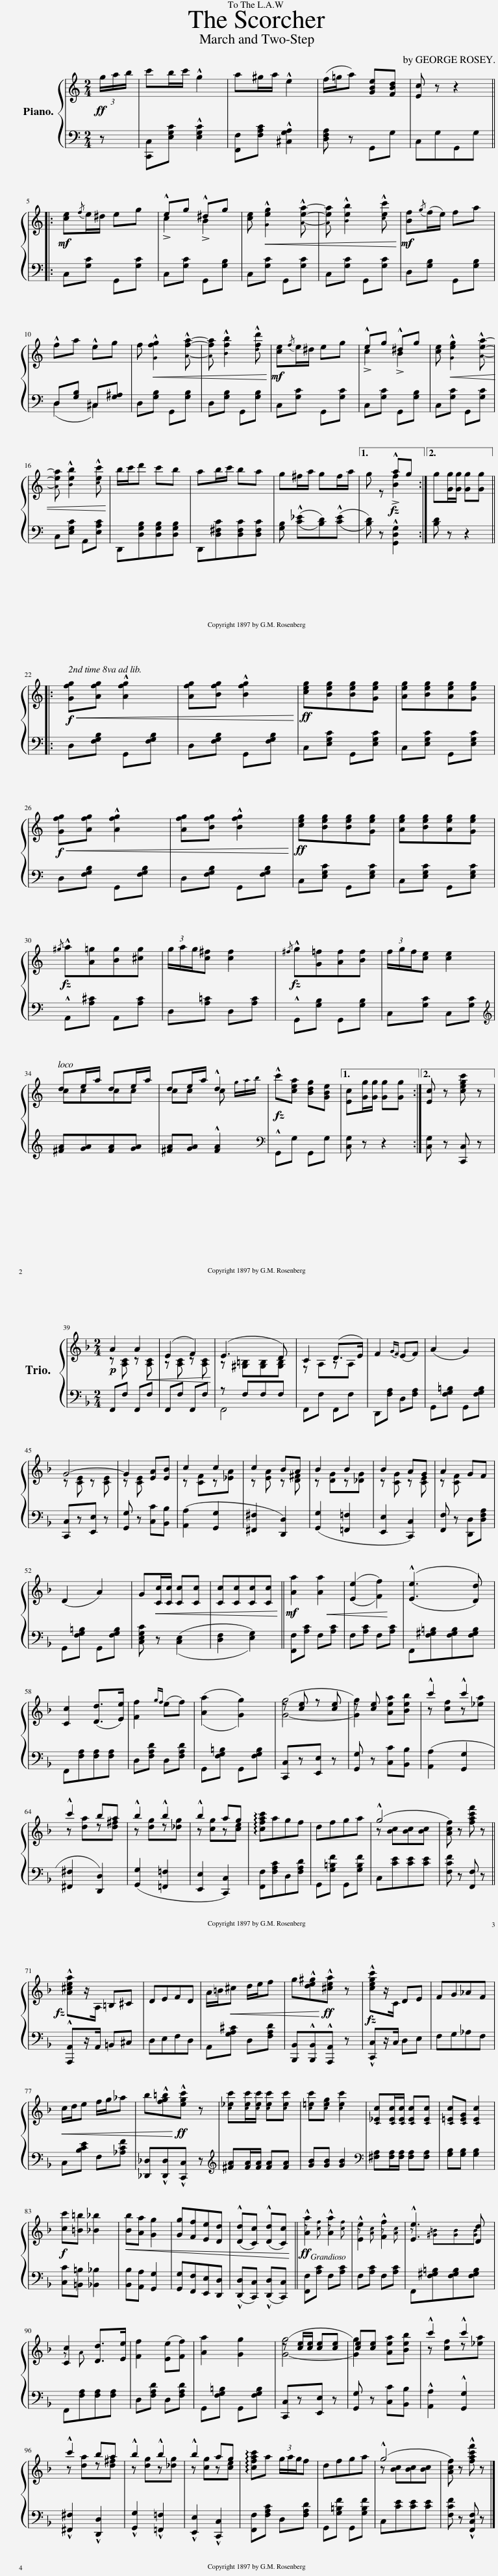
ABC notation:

X:1
%%score { ( 1 3 ) | ( 2 4 ) }
L:1/8
Q:1/4=100
M:2/4
I:linebreak $
K:C
V:1 treble
V:3 treble
V:2 bass
V:4 bass
V:1
!ff! (3g/a/b/ | c'b/c'/ !^!g2 | a^g/a/ !^!e2 | (f/=g/a) [GBe][FBd] | [Ec] z z2 |:$ %5
!mf! [ce]{/f}e/^d/ eg | !>!c2 !>!B2 | [ce]!<(! !^![Geg]2 !^![Aea]- | [Aea] !^![Beb]2 !^![cec']!<)! |!mf! [Bf]{/g}(f/e/) fa |$ %10
 !^!fa !^!eg | f!<(! !^![Gfg]2 !^![Afa]- | [Afa] !^![Bfb]2 !^![dfd']!<)! |!mf! [ce]{/f}e/^d/ eg | !>!c2 !>!B2 | %15
 [ce]!<(! !^![Geg]2 !^![Aea]- |$ [Aea] !^![Beb]2 !^![cec']!<)! | b/c'/d' c'b | ab/c'/ ba | g^f/a/ gf/a/ |1 %20
 g z !>![Bf]2 :|2 g[Gg]/[Gg]/ [Gg][Gg] |:$!f!!<(! [Gfg][Afg] !^![Afg]2 | [Afg][Bfg] !^![Bfg]2!<)! |!ff! [ceg][Beg][Beg][Geg] | %25
 [Aeg][Beg][Aeg][Geg] |$!f!!<(! [Gfg][Afg] !^![Afg]2 | [Afg][Bfg] !^![Bfg]2!<)! |!ff! [ceg][Beg][Beg][Geg] | [Aeg][Beg][Aeg][Geg] |$ %30
{/^g} !^!a[A=g][Bg][^cg] | (3g/a/g/[c^f] [cf]2 |{/^f} !^!g[G=f][Af][Bf] | (3f/g/f/[ce] [ce]2 |$ cccc | %35
 cc c (3g/a/b/ | !^!c'[cea] [Bdg][GBe] |1 [Ec][Gg]/[Gg]/ [Gg][Gg] :|2 [Ec] z [cegc'] z ||$[K:F][M:2/4]!p! A2 A2 | %40
 (E2 F2) | (E3 D) | C2 (D>E) | F2({GF)} (EF) | (A2 G2) |$ %45
 G4- | G2 [EA][EB] | c2 c2 | c2 BA | B2 B2 | %50
 B2 AG | A2 GF |$ (D2 A2) | G!<(![Cc]/[Cc]/ [Cc][Cc] | [Cc][Cc][Cc][Cc]!<)! || %55
!mf! [Aa]2!<(! [Aa]2 | (([Ee]2 [Ff]2))!<)! | ((!^![Ee]3 [Dd])) |$ [Cc]2 ([Dd]>[Ee]) | [Ff]2{gf} (ef) | %60
 (([Aa]2 [Gg]2)) | [Gg]4- | [Gg]2 [Aea][Beb] | !^!c'2 !^!c'2 |$ !^!c'2 ba | %65
 !^!b2 !^!b2 | !^!b2 ag | !arpeggio![cfac']agf | dfga | (!^!g4 | %70
 [Acf]) z [fac'f'] z ||$ !^![A^cea]z/A,/ =B,^C | DEFD | A/=B/!<(!^c d/e/f | g!^![de^g]!<)!!ff!!^![^cea] z | %75
 !^![cegc']z/C/ DE | FG_AF |$!<(! c/d/e f/g/_a | b!^![fg=b]!<)!!ff!!^![egc'] z | [c_ec'][cec']/[cec']/ [cec'][cec'] | %80
 [c=ec'][ceg] [cec']2 | [C_Ec][CEc]/[CEc]/ [CEc][CEc] | [C=Ec][CEG] [CEc]2 |$!f! [cc'][=B=b] [_B_b]2 |!<(! [Bb][Aa] [Gg]2 | %85
 [Gg][Ff][Ee][Dd] | (!^![Dd][Cc]) (!^![Dd][Cc])!<)! ||!ff! !^![Aa]2 !^![Aa]2 | !^![Ee]2 !^![Ff]2 | !^![Ee]3 [Dd] |$ %90
 [Cc]2 [Dd]>[Ee] | [Ff]2 ([Ee][Ff]) | [Aa]2 [Gg]2 | [Gg]4- | [Gg]2 [Aea][Beb] | %95
 !^!c'2 !^!c'2 |$ !^!c'2 ba | !^!b2 !^!b2 | !^!b2 ag | !arpeggio![cfac']a (3g/a/g/f | %100
 dfga | (!^!g4 | [Acf]) z !^![fac'f'] z |] %103
V:2
 z | [C,,C,][E,G,C] !^![E,G,C]2 | [F,,F,][F,A,C] !^![^C,G,A,]2 | [D,F,A,] z G,,G, | C,G,G,,G, |:$ %5
 C,[G,C] G,,[G,C] | C,[G,C] G,,[G,B,] | C,[G,C] G,,[G,C] | C,[G,C] G,,[G,C] | D,[G,B,] G,,[G,B,] |$ %10
 (D,2 ^C,2) | D,[G,B,] G,,[G,B,] | D,[G,B,] G,,[G,B,] | C,[G,C] G,,[G,C] | C,[G,C] G,,[G,B,] | %15
 C,[G,C] G,,[G,C] |$ C,[E,G,C] A,,[E,A,C] | D,,[D,G,B,][D,G,B,][D,G,B,] | D,,[D,^F,C][D,F,C][D,F,C] | [G,B,] ((!^![C_E][B,D]))((!^![CE] |1 %20
 [B,D])) z !^![G,,D,G,]2 :|2 [B,D] z z2 |:$ D,[F,G,B,] G,,[F,G,B,] | D,[F,G,B,] G,,[F,G,B,] | C,[E,G,C] G,,[E,G,C] | %25
 C,[E,G,C] G,,[E,G,C] |$ D,[F,G,B,] G,,[F,G,B,] | D,[F,G,B,] G,,[F,G,B,] | C,[E,G,C] G,,[E,G,C] | C,[E,G,C] G,,[E,G,C] |$ %30
 !^!A,,[A,^C] A,,[A,C] | D,[A,=C] D,[A,C] | !^!G,,[G,B,] G,,[G,B,] | C,[G,C] C,[G,C] |$[K:treble] [^FA][GA][FA][GA] | %35
 [^FA][GA] !^![FA]2 |[K:bass] !^!G,,G, G,,G, |1 [C,G,] z z2 :|2 [C,G,] z [C,,C,] z ||$[K:F][M:2/4] F,,F, F,,F, | %40
 F,,F, F,,F, | F,,4 | F,,F, F,,F, | D,,[F,A,] D,[F,A,] | G,,[F,G,=B,] G,,[F,G,B,] |$ %45
 [C,,C,]z[E,,E,] z | [G,,G,] z [C,C][B,,B,] | ([A,,A,]2 [G,,G,]2 | [^F,,^F,]2 [D,,D,]2) | ([G,,G,]2 [=F,,=F,]2 | %50
 [E,,E,]2 [C,,C,]2) | [F,,F,] z [D,,D,][D,F,A,] |$ G,,[F,G,=B,] G,,[F,G,B,] | [C,E,G,C] z (([C,E,]2 | [D,F,]2 [E,G,]2)) || %55
 [F,,F,][A,C] F,[A,C] | F,[A,C] F,[A,C] | F,,[F,^G,=B,][F,G,B,][F,G,B,] |$ F,,[F,A,][F,A,][F,A,] | D,[F,A,D] D,[F,A,D] | %60
 G,,[F,G,=B,] G,,[F,G,B,] | [C,,C,]z[E,,E,] z | [G,,G,] z [C,C][B,,B,] | ([A,,A,]2 [G,,G,]2 |$ [^F,,^F,]2 [D,,D,]2) | %65
 ([G,,G,]2 [=F,,=F,]2 | [E,,E,]2 [C,,C,]2) | [F,,F,][F,A,C]D,[F,A,D] | G,,[G,=B,F] G,,[G,B,F] | C,[CE][CE][CE] | %70
 [F,CF] z [F,,F,] z ||$ !^![A,,,A,,]z/A,,/ =B,,^C, | D,E,F,D, | A,,[G,A,^C] D,[F,A,D] | [B,,,B,,]!^![B,,,B,,]!^![A,,,A,,] z | %75
 !^![C,,C,]z/C,/ D,E, | F,G,_A,F, |$ C,[B,CE] F,[_A,CF] | [_D,,_D,]!^![D,,D,]!^![C,,C,] z |[K:treble] [^FA][FA]/[FA]/ [FA][FA] | %80
 [GB][GB] [GB]2 |[K:bass] [^F,A,][F,A,]/[F,A,]/ [F,A,][F,A,] | [G,B,][G,B,] [G,B,]2 |$ [C,C][=B,,=B,] [_B,,_B,]2 | [B,,B,][A,,A,] [G,,G,]2 | %85
 [G,,G,][F,,F,][E,,E,][D,,D,] | (!^![D,,D,][C,,C,]) (!^![D,,D,][C,,C,]) || [F,,F,][A,C] F,[A,C] | F,[A,C] F,[A,C] | F,,[F,^G,=B,][F,G,B,][F,G,B,] |$ %90
 F,,[F,A,][F,A,][F,A,] | D,[F,A,D] D,[F,A,D] | G,,[F,G,=B,] G,,[F,G,B,] | [C,,C,]z[E,,E,] z | [G,,G,] z [C,C][B,,B,] | %95
 !^![A,,A,]2 !^![G,,G,]2 |$ !^![^F,,^F,]2 !^![D,,D,]2 | !^![G,,G,]2 !^![=F,,=F,]2 | !^![E,,E,]2 !^![C,,C,]2 | [F,,F,][F,A,C] D,[F,A,D] | %100
 G,,[G,=B,F] G,,[G,B,F] | C,[CE][CE][CE] | [F,CF] z !^![F,,C,F,] z |] %103
V:3
 x | x4 | x4 | x4 | x4 |:$ %5
 x4 | !^!eg !^!^dg | x4 | x4 | x4 |$ %10
 x4 | x4 | x4 | x4 | !^!eg !^!^dg | %15
 x4 |$ x4 | x4 | x4 | x4 |1 %20
 x2 !^!ag :|2 x4 |:$ x4 | x4 | x4 | %25
 x4 |$ x4 | x4 | x4 | x4 |$ %30
 x4 | x4 | x4 | x4 |$ de/a/ de/a/ | %35
 de/a/ !^!d2 | x4 |1 x4 :|2 x4 ||$[K:F][M:2/4] z [A,C] z!<(! [A,C] | %40
 z [A,C] z [A,C]!<)! | z [^G,=B,][G,B,][G,B,] | z A,zA, | x4 | x4 |$ %45
 z [CE] z [CE] | z [CE] x2 | z [CF]z[_EA] | z [EA] z [D^F] | z [DG]z[_DG] | %50
 z [CG] z [CE] | z [CF] x2 |$ x4 | x4 | x4 || %55
 x4 | x4 | x4 |$ x4 | x4 | %60
 x4 | z [ce] z [ce] | z [ce] x2 | z [cf]z[_ea] |$ z [da]z[d^f] | %65
 z [dg]z[_dg] | z [cg]z[ce] | x4 | x4 | z [Bc][Bc][Bc] | %70
 x4 ||$ x4 | x4 | x4 | x4 | %75
 x4 | x4 |$ x4 | x4 | x4 | %80
 x4 | x4 | x4 |$ x4 | x4 | %85
 x4 | x4 || z [cf] z [cf] | z [Ac] z [Ac] | z [^G=B][GB][GB] |$ %90
 z A x2 | x4 | x4 | z [ce]/[ce]/ [ce][ce] | [ce][ce] x2 | %95
 z [cf]z[_ea] |$ z [da]z[d^f] | z [dg]z[_dg] | z [cg]z[ce] | x4 | %100
 x4 | z [Bc][Bc][Bc] | x4 |] %103
V:4
 x | x4 | x4 | x4 | x4 |:$ %5
 x4 | x4 | x4 | x4 | x4 |$ %10
 D,[G,B,] ^C,[G,^A,] | x4 | x4 | x4 | x4 | %15
 x4 |$ x4 | x4 | x4 | x4 |1 %20
 x4 :|2 x4 |:$ x4 | x4 | x4 | %25
 x4 |$ x4 | x4 | x4 | x4 |$ %30
 x4 | x4 | x4 | x4 |$[K:treble] x4 | %35
 x4 |[K:bass] x4 |1 x4 :|2 x4 ||$[K:F][M:2/4] x4 | %40
 x4 | z F,F,F, | x4 | x4 | x4 |$ %45
 x4 | x4 | x4 | x4 | x4 | %50
 x4 | x4 |$ x4 | x4 | x4 || %55
 x4 | x4 | x4 |$ x4 | x4 | %60
 x4 | x4 | x4 | x4 |$ x4 | %65
 x4 | x4 | x4 | x4 | x4 | %70
 x4 ||$ x4 | x4 | x4 | x4 | %75
 x4 | x4 |$ x4 | x4 |[K:treble] x4 | %80
 x4 |[K:bass] x4 | x4 |$ x4 | x4 | %85
 x4 | x4 || x4 | x4 | x4 |$ %90
 x4 | x4 | x4 | x4 | x4 | %95
 x4 |$ x4 | x4 | x4 | x4 | %100
 x4 | x4 | x4 |] %103
